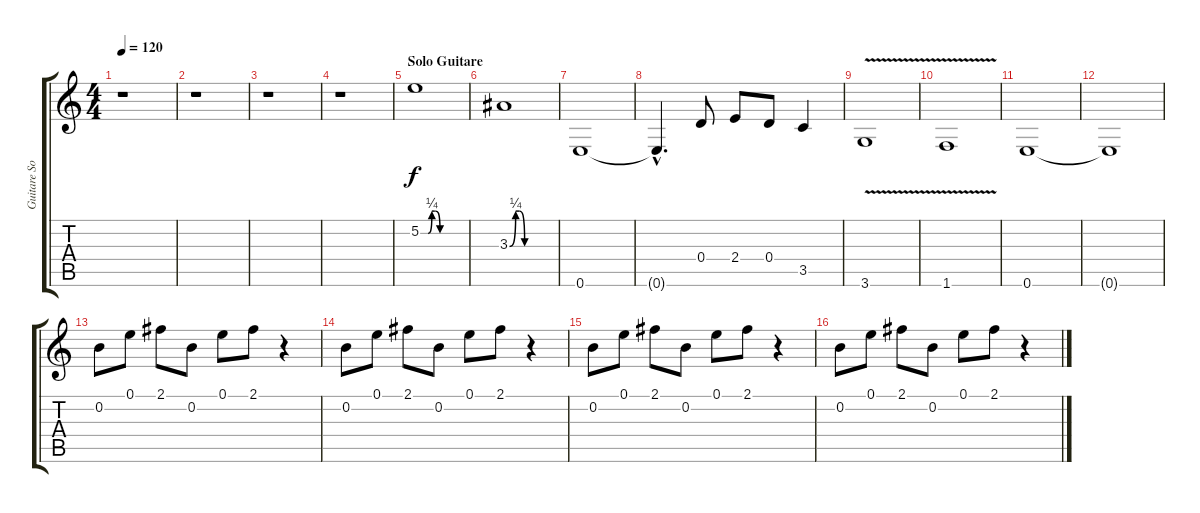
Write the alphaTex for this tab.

\track ("Guitare Solo" "Guitare So") {instrument overdrivenguitar}
\staff {score tabs}
\tuning (E4 B3 G3 D3 A2 E2) {hide}
\ts (4 4)
\tempo 120
\clef g2
\ks c
r.1{dy f} |
r.1 |
r.1 |
r.1 |
\section ("" "Solo Guitare")
5.2{be (custom 0 0 10 0 15 1 18 1 20 1 26 0 30 0 33 0 45 0 60 0)}.1 |
3.3{be (custom 0 0 8 1 13 1 20 0 30 0 60 0)}.1 |
0.6.1 |
0.6{hac t}.4{d} 0.4.8 2.4.8 0.4.8 3.5.4 |
3.6{v}.1 |
1.6{v}.1 |
0.6.1 |
0.6{t}.1 |
0.2.8 0.1.8 2.1.8 0.2.8 0.1.8 2.1.8 r.4 |
0.2.8 0.1.8 2.1.8 0.2.8 0.1.8 2.1.8 r.4 |
0.2.8 0.1.8 2.1.8 0.2.8 0.1.8 2.1.8 r.4 |
0.2.8 0.1.8 2.1.8 0.2.8 0.1.8 2.1.8 r.4
